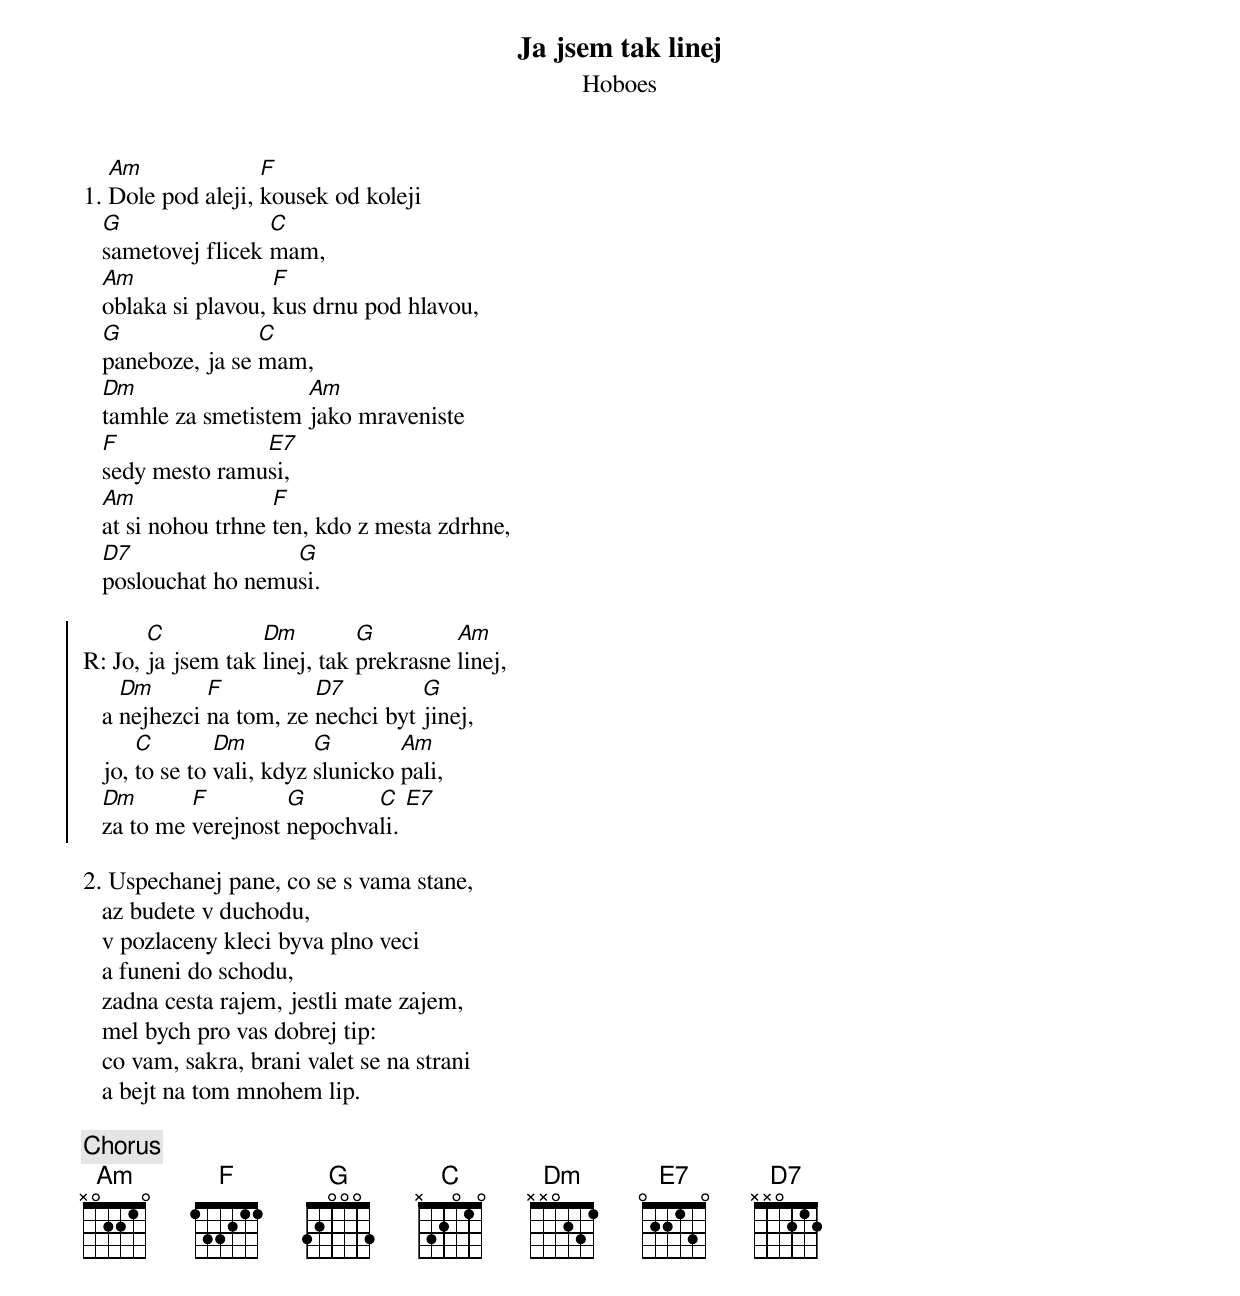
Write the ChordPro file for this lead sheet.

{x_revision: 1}
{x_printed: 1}

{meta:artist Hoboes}
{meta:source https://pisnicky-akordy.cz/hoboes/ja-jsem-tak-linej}

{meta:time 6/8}
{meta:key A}

{title: Ja jsem tak linej}
{subtitle: Hoboes}

{start_of_verse}
1. [Am]Dole pod aleji, [F]kousek od koleji
   [G]sametovej flicek [C]mam,
   [Am]oblaka si plavou, [F]kus drnu pod hlavou,
   [G]paneboze, ja se [C]mam,
   [Dm]tamhle za smetistem [Am]jako mraveniste
   [F]sedy mesto ramu[E7]si,
   [Am]at si nohou trhne [F]ten, kdo z mesta zdrhne,
   [D7]poslouchat ho nemu[G]si.
{end_of_verse}

{soc}
R: Jo, [C]ja jsem tak [Dm]linej, tak [G]prekrasne [Am]linej,
   a [Dm]nejhezci [F]na tom, ze [D7]nechci byt [G]jinej,
   jo, [C]to se to [Dm]vali, kdyz [G]slunicko [Am]pali,
   [Dm]za to me [F]verejnost [G]nepochva[C]li. [E7]
{eoc}

{start_of_verse}
2. Uspechanej pane, co se s vama stane,
   az budete v duchodu,
   v pozlaceny kleci byva plno veci
   a funeni do schodu,
   zadna cesta rajem, jestli mate zajem,
   mel bych pro vas dobrej tip:
   co vam, sakra, brani valet se na strani
   a bejt na tom mnohem lip.
{end_of_verse}

{chorus}
